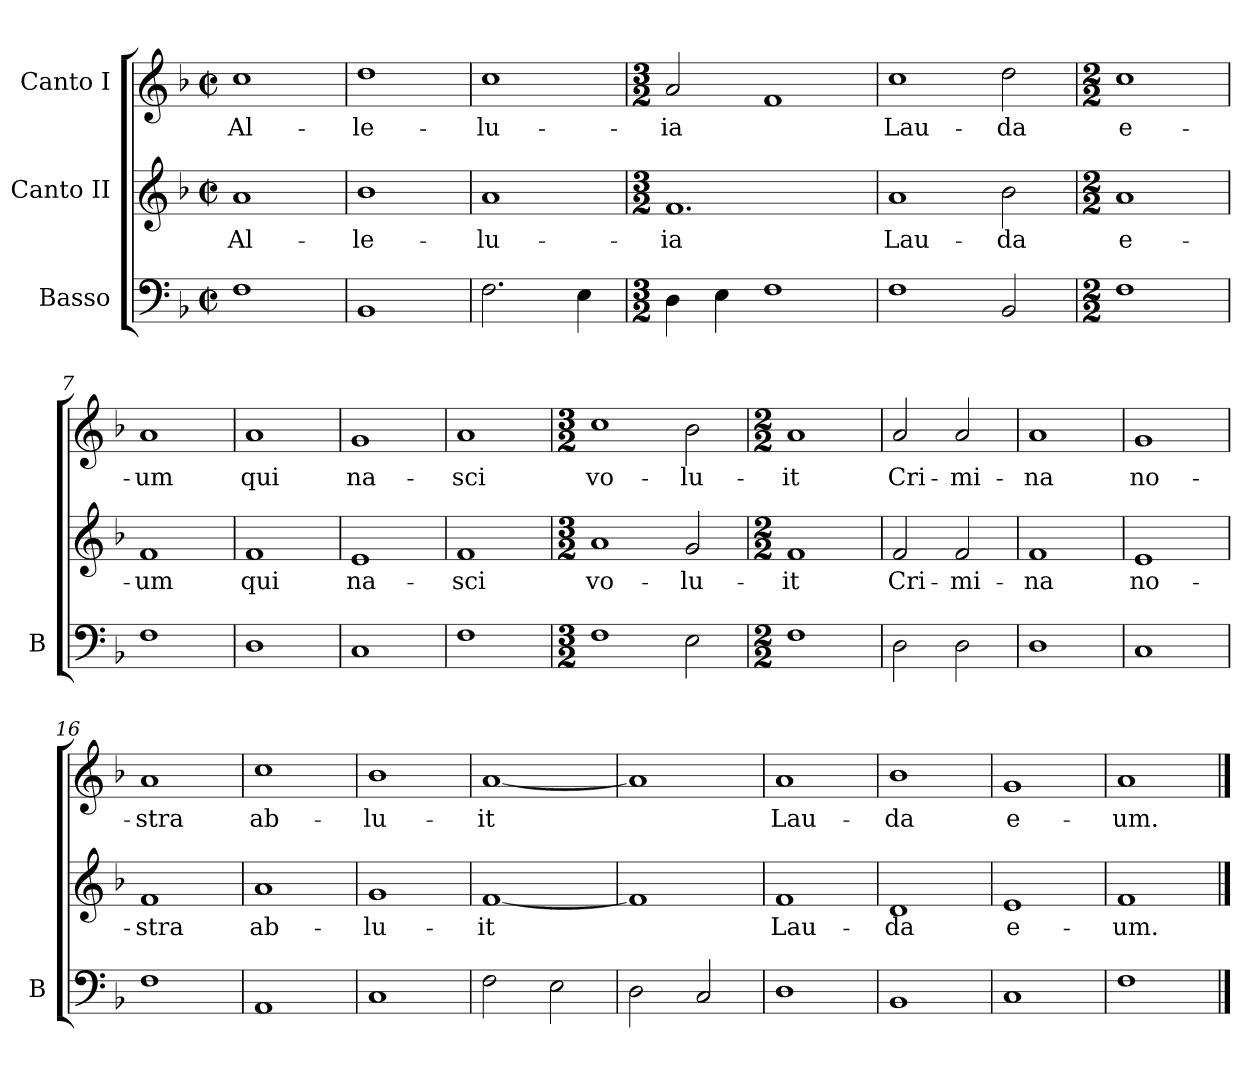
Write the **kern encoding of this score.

**kern	**kern	**text	**kern	**text
*part3	*part2	*part2	*part1	*part1
*staff3	*staff2	*staff2	*staff1	*staff1
*I"Basso	*I"Canto II	*	*I"Canto I	*
*I'B	*	*	*	*
*clefF4	*clefG2	*	*clefG2	*
*k[b-]	*k[b-]	*	*k[b-]	*
*M2/2	*M2/2	*	*M2/2	*
*met(c|)	*met(c|)	*	*met(c|)	*
=1	=1	=1	=1	=1
1F	1a	Al-	1cc	Al-
=2	=2	=2	=2	=2
1BB-	1b-	-le-	1dd	-le-
=3	=3	=3	=3	=3
2.F	1a	-lu-	1cc	-lu-
4E	.	.	.	.
=4	=4	=4	=4	=4
*M3/2	*M3/2	*	*M3/2	*
4D	1.f	-ia	2a	-ia
4E	.	.	.	.
1F	.	.	1f	.
=5	=5	=5	=5	=5
1F	1a	Lau-	1cc	Lau-
2BB-	2b-	-da	2dd	-da
=6	=6	=6	=6	=6
*M2/2	*M2/2	*	*M2/2	*
1F	1a	e-	1cc	e-
=7	=7	=7	=7	=7
1F	1f	-um	1a	-um
=8	=8	=8	=8	=8
1D	1f	qui	1a	qui
=9	=9	=9	=9	=9
1C	1e	na-	1g	na-
=10	=10	=10	=10	=10
1F	1f	-sci	1a	-sci
=11	=11	=11	=11	=11
*M3/2	*M3/2	*	*M3/2	*
1F	1a	vo-	1cc	vo-
2E	2g	-lu-	2b-	-lu-
=12	=12	=12	=12	=12
*M2/2	*M2/2	*	*M2/2	*
1F	1f	-it	1a	-it
=13	=13	=13	=13	=13
2D	2f	Cri-	2a	Cri-
2D	2f	-mi-	2a	-mi-
=14	=14	=14	=14	=14
1D	1f	-na	1a	-na
=15	=15	=15	=15	=15
1C	1e	no-	1g	no-
=16	=16	=16	=16	=16
1F	1f	-stra	1a	-stra
=17	=17	=17	=17	=17
1AA	1a	ab-	1cc	ab-
=18	=18	=18	=18	=18
1C	1g	-lu-	1b-	-lu-
=19	=19	=19	=19	=19
2F	[1f	-it	[1a	-it
2E	.	.	.	.
=20	=20	=20	=20	=20
2D	1f]	.	1a]	.
2C	.	.	.	.
=21	=21	=21	=21	=21
1D	1f	Lau-	1a	Lau-
=22	=22	=22	=22	=22
1BB-	1d	-da	1b-	-da
=23	=23	=23	=23	=23
1C	1e	e-	1g	e-
=24	=24	=24	=24	=24
1F	1f	-um.	1a	-um.
==	==	==	==	==
*-	*-	*-	*-	*-
